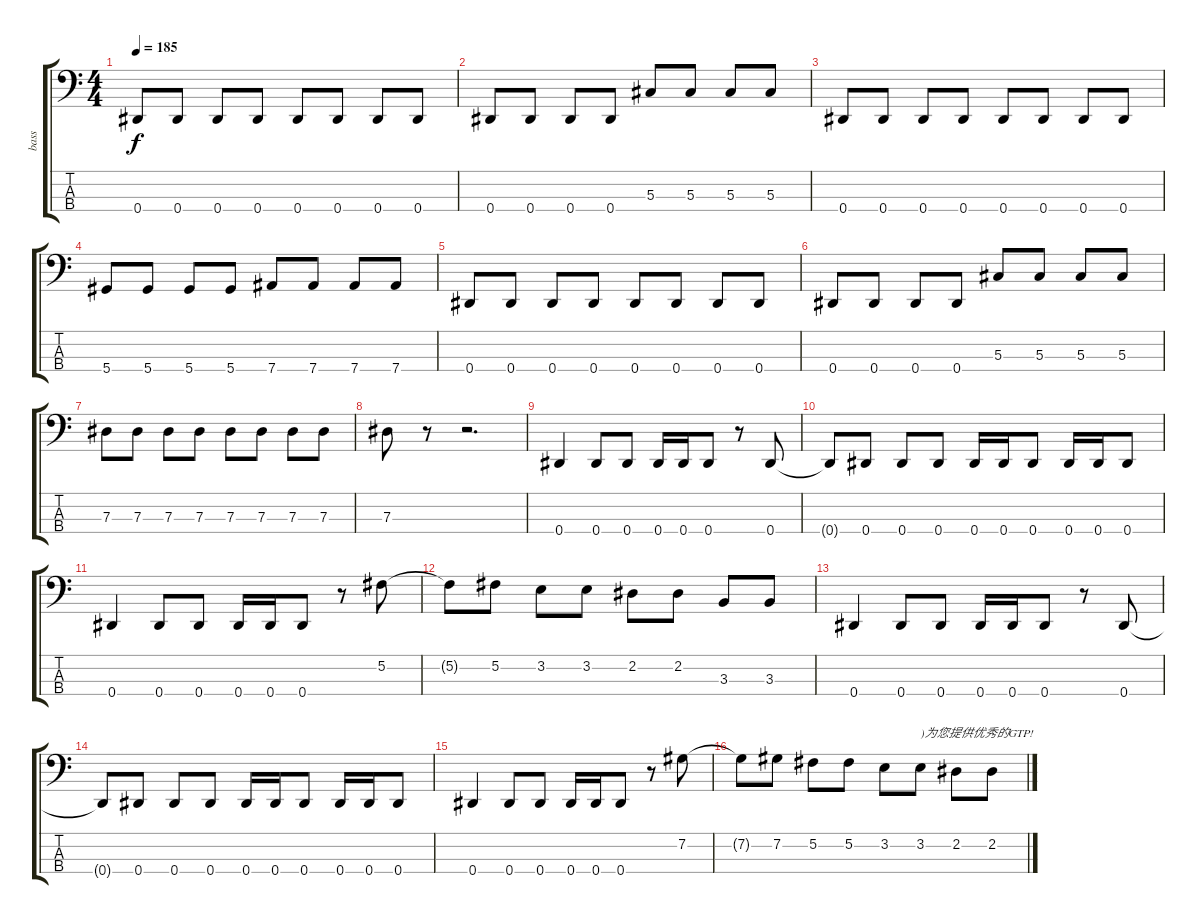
\track ("bass" "bass") {instrument electricbasspick}
\staff {score tabs}
\tuning (Gb2 Db2 Ab1 Eb1) {hide}
\ts (4 4)
\tempo 185
\clef f4
\ks c
0.4.8{dy f} 0.4.8 0.4.8 0.4.8 0.4.8 0.4.8 0.4.8 0.4.8 |
0.4.8 0.4.8 0.4.8 0.4.8 5.3.8 5.3.8 5.3.8 5.3.8 |
0.4.8 0.4.8 0.4.8 0.4.8 0.4.8 0.4.8 0.4.8 0.4.8 |
5.4.8 5.4.8 5.4.8 5.4.8 7.4.8 7.4.8 7.4.8 7.4.8 |
0.4.8 0.4.8 0.4.8 0.4.8 0.4.8 0.4.8 0.4.8 0.4.8 |
0.4.8 0.4.8 0.4.8 0.4.8 5.3.8 5.3.8 5.3.8 5.3.8 |
7.3.8 7.3.8 7.3.8 7.3.8 7.3.8 7.3.8 7.3.8 7.3.8 |
7.3.8 r.8 r.2{d} |
0.4.4 0.4.8 0.4.8 0.4.16 0.4.16 0.4.8 r.8 0.4.8 |
0.4{t}.8 0.4.8 0.4.8 0.4.8 0.4.16 0.4.16 0.4.8 0.4.16 0.4.16 0.4.8 |
0.4.4 0.4.8 0.4.8 0.4.16 0.4.16 0.4.8 r.8 5.2.8 |
5.2{t}.8 5.2.8 3.2.8 3.2.8 2.2.8 2.2.8 3.3.8 3.3.8 |
0.4.4 0.4.8 0.4.8 0.4.16 0.4.16 0.4.8 r.8 0.4.8 |
0.4{t}.8 0.4.8 0.4.8 0.4.8 0.4.16 0.4.16 0.4.8 0.4.16 0.4.16 0.4.8 |
0.4.4 0.4.8 0.4.8 0.4.16 0.4.16 0.4.8 r.8 7.2.8 |
7.2{t}.8 7.2.8 5.2.8 5.2.8 3.2.8 3.2.8{txt ")为您提供优秀的GTP!"} 2.2.8 2.2.8
